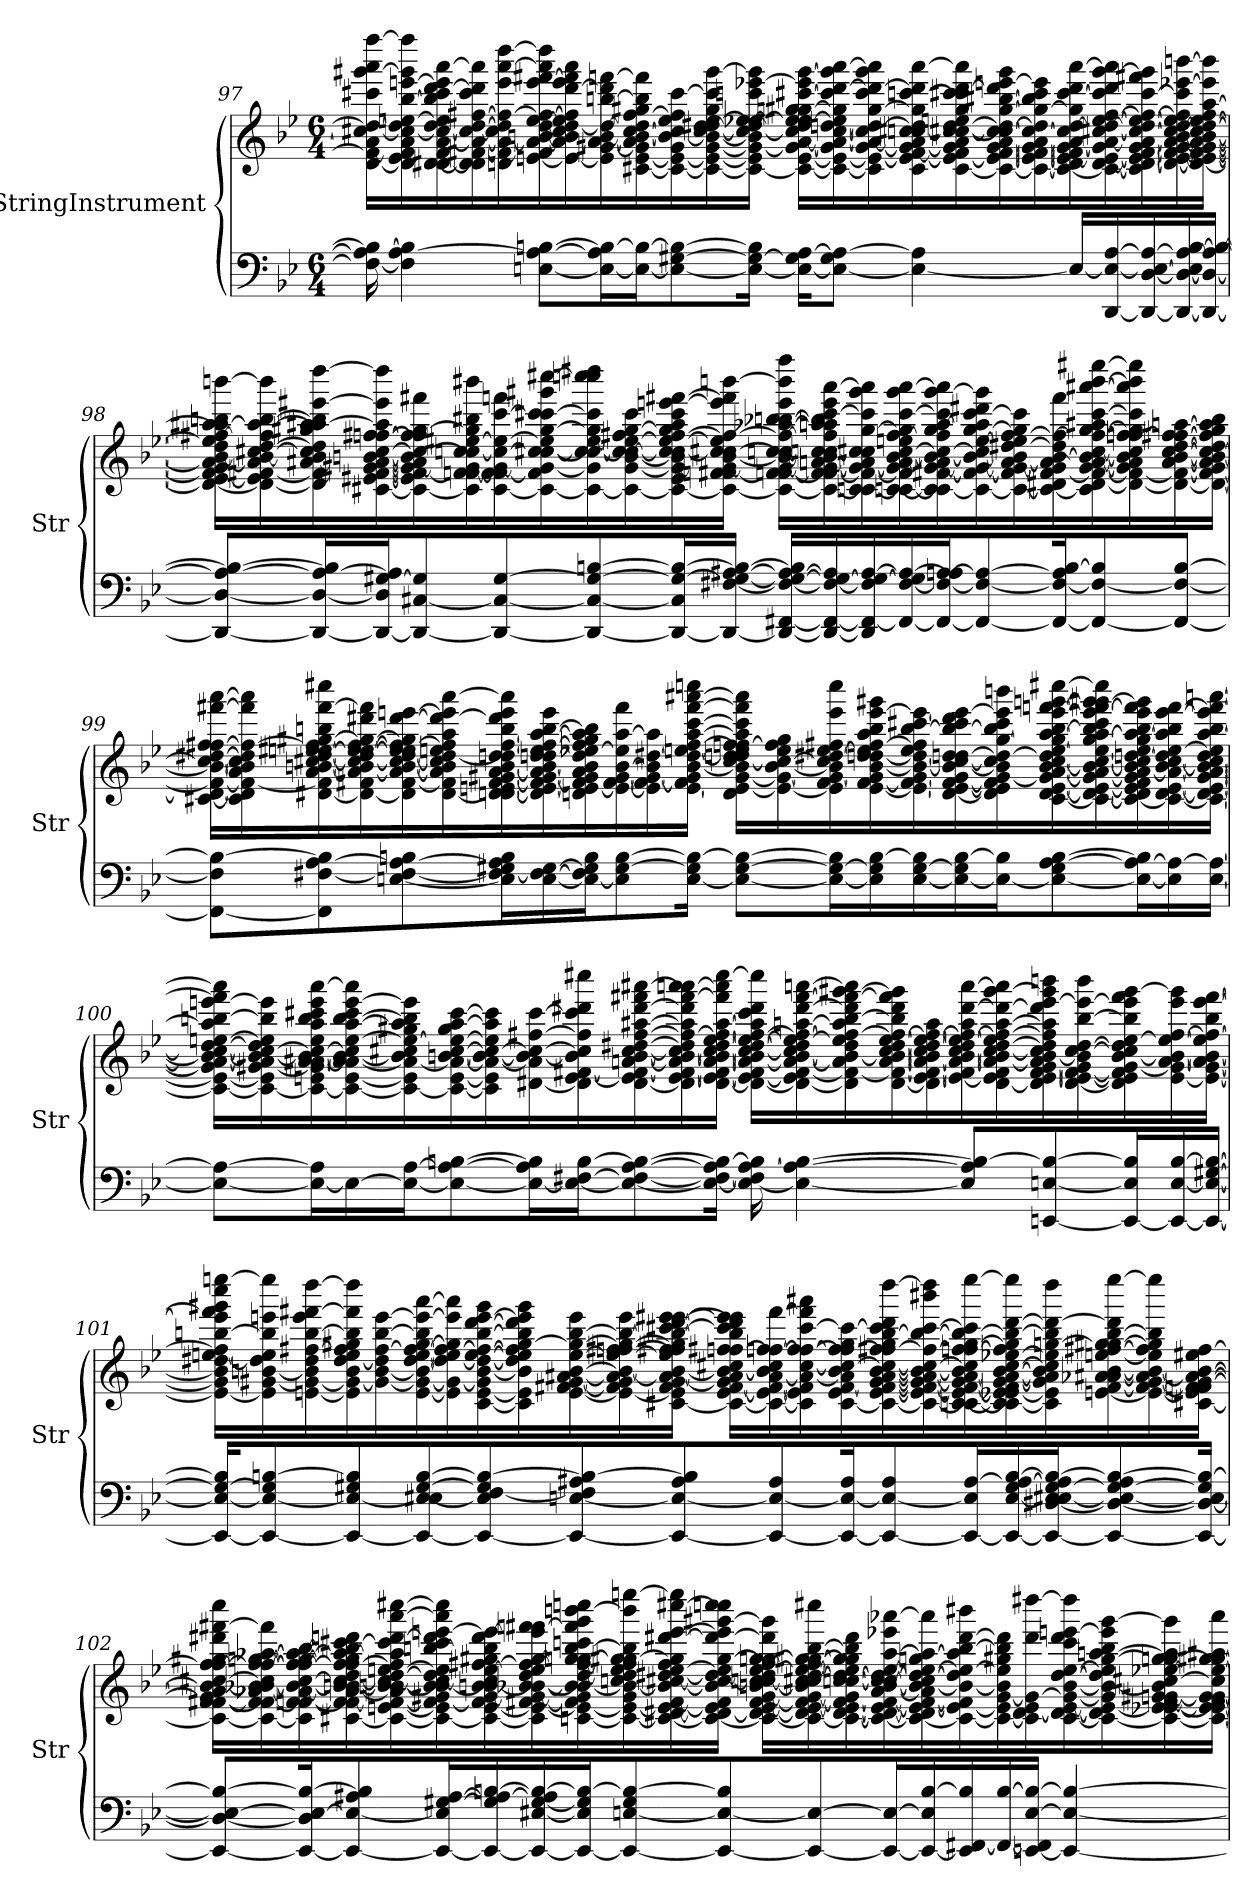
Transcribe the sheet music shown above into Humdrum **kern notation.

**kern	**kern
*part2	*part1
*staff2	*staff1
*I"StringInstrument	*I"StringInstrument
*I'Str	*I'Str
!!LO:LB:g=z
*clefF4	*clefG2
*k[b-e-]	*k[b-e-]
*M6/4	*M6/4
=97	=97
16F#\_ 16A\] 16B\_	[16d\ 16f#\_ 16a\] [16cc#X\ 16dd\_ 16ccc#X\ [16ggg#X\ 16aaa\ [16ffff\LL
4F#\] [4A\ 4B\]	16d\] 16e-\ 16f#\_ 16a\ 16cc#\_ 16dd\] [16een\ [16bb-\ [16eeen\ 16ggg#\] 16ffff\]
.	[16d\ [16d#X\ 16f#\] [16a\ 16cc#\_ 16dd\ 16ee\] 16bb-\] 16ccc#\ [16ddd\ 16eee\] [16aaa\
.	16d\] 16d#\] [16f#X\ 16a\_ 16cc#\_ [16dd\ [16ff#X\ 16ccc#\ 16ddd\] 16aaa\]
.	16dn\ 16f#\_ 16a\_ 16cc#\] 16dd\] 16ff#\_ 16eee\ [16aaa\ [16dddd\
[8En\ 8A\_ [8Bn\L	[16en\ 16f#\] 16a\_ [16bn\ [16dd\ [16ee\ 16ff#\_ 16eee\ [16fff#X\ 16aaa\] 16dddd\]
.	16e\_ 16a\_ 16b\] 16cc#\ 16dd\_ 16ee\] 16ff#\] [16ddd\ 16eee\ 16fff#\] 16aaa\
16E\_ 16A\] 16B\_L	16e\] [16g#X\ 16a\_ [16b\ 16dd\_ [16bbn\ 16ddd\] [16fffn\
16E\_ 16B\_J	[16c#X\ [16e\ 16g#\] 16a\] 16b\_ [16cc#\ 16dd\] [16ff#\ 16gg#X\ 16bb\] 16fff\]
8E\_ [8G#X\ 8B\_	16c#\_ 16e\_ 16g#\ 16b\_ 16cc#\] 16ee\ 16ff#\] [16ccc#\
.	16c#\_ 16e\_ [16g#\ 16b\_ [16cc#\ [16dd\ 16dd#X\ [16ee\ 16gg#\ 16ccc#\] [16ggg#\
16E\_ 16G#\_ 16B\]Jk	16c#\_ 16e\] 16g#\_ 16b\] 16cc#\_ 16dd\_ [16ee-X\ 16ee\_ 16cccn\ [16eee-X\ 16ggg#\]JJ
16E\_ 16G#\] [16A\KL	16c#\_ [16e\ 16g#\_ [16a\ 16cc#\] 16dd\] 16ee-\] 16ee\_ 16ggn\ [16gg#X\ [16ccc#X\ 16eee-\] [16ggg#\LL
8E\_ 8G#\ 8A\_J	16c#\_ 16e\_ 16g#\] 16a\_ [16cc#\ [16ddn\ 16ee\] 16gg#\] 16ccc#\] [16ddd\ 16ggg#\] [16aaa\
.	16c#\] 16e\_ [16g#\ 16a\_ 16cc#\] 16dd\_ [16gg#\ 16ccc#\ 16ddd\_ 16ggg#\ 16aaa\]
4E\_ 4A\]	16c#\ 16e\_ [16f#\ 16g#\_ 16a\] [16ccn\ 16cc#X\ 16dd\] 16gg#\] [16cccn\ 16ddd\] [16aaa\
.	[16c#\ 16e\_ 16f#\] 16g#\] 16a\ 16cc\_ [16cc#X\ [16dd\ 16een\ 16gg#\ 16ccc\] 16ccc#X\ [16ddd\ 16aaa\]
.	16c#\_ 16e\_ [16f#\ [16g#\ [16a\ 16cc\] 16cc#\_ 16dd\_ [16gg#\ [16bb#X\ 16ddd\] [16eeen\ 16ggg#\
.	16c#\_ 16e\_ 16f#\_ 16g#\_ 16a\_ 16cc#\_ 16dd\] 16gg#\_ 16bb#\] 16ccc#\ 16eee\]
16E/LL_	16c#\_ 16d\ 16e\_ 16f#\] 16g#\_ 16a\] 16cc#\] [16dd\ 16gg#\] [16ccc#\ 16ddd\ [16aaa\
[16DD/ 16E/_ [16A/	16c#\_ [16d\ 16e\_ 16g#\] [16a\ [16cc#X\ 16dd\_ [16ee\ [16ff#\ 16ccc#\] 16ddd\ [16ggg#\ 16aaa\]
16DD/_ [16D/ 16E/_ 16A/_	16c#\] 16d\_ 16e\_ [16f#\ [16g#\ 16a\_ 16cc#\_ 16dd\] 16ee\_ 16ff#\_ [16ccc#\ 16fff#X\ 16ggg#\]
16DD/_ 16D/_ 16E/] 16A/_ [16B/	16d\_ 16e\_ 16f#\_ 16g#\] 16a\_ [16b\ 16cc#\_ [16dd\ 16ee\] 16ff#\] 16ccc#\] [16eee-X\ [16bbbn\
16DD/_ 16D/_ 16A/_ 16B/_JJ	16d\_ 16e\_ 16f#\_ [16g#\ 16a\_ 16b\_ 16cc#\] 16dd\_ [16ee\ 16ff#\ [16aa\ 16eee-\] 16bbb\]JJ
!!LO:LB:g=z
=98	=98
8DD/_ 8D/_ 8A/_ 8B/_L	16d\_ 16e\_ 16f#\] 16g#\] 16a\_ 16b\_ 16dd\] 16ee\] [16ff#X\ 16aa\_ 16aa#X\ 16bbn\ [16bbbn\LL
.	16d\_ 16e\] [16f#X\ 16a\] 16b\_ [16cc#X\ [16dd\ 16ff#\] 16aa\_ [16bb\ 16bbb\]
16DD/_ 16D/_ 16A/_ 16B/]L	16d\] 16f#\_ [16a#X\ 16b\] 16cc#\] 16dd\] 16gg#X\ 16aa\] [16aa#X\ 16bb\] [16eee#X\ [16dddd\
16DD/_ 16D/] [16G#X/ 16A/]J	[16c#X\ [16e#X\ 16f#\_ [16g#X\ 16a#\_ [16bn\ [16cc#\ [16ffn\ [16ff#X\ 16aa#\] 16eee#\] 16dddd\]
8DD/_ [8C#X/ 8G#/]	16c#\_ 16e#\] 16f#\_ 16g#\_ 16a#\] 16b\] 16cc#\_ 16ff\] 16ff#\] [16gg#\ 16fff#X\
.	16c#\] [16fn\ 16f#\_ 16g#\] [16ccn\ 16cc#\] [16ee#X\ 16gg#\] 16bb#X\ 16bbb#X\
8DD/_ 8C#/_ [8G#/	[16c#\ 16f\_ 16f#\] [16g#\ 16cc\_ 16ee#\_ [16ccc\ 16fffn\
.	16c#\_ 16f\] 16g#\_ 16cc\_ [16cc#X\ 16ee#\] [16gg#\ 16ccc\] [16ccc#X\ 16ggg#X\ [16cccc#X\
8DD/_ 8C#/_ 8G#/_ [8Bn/	16c#\_ 16g#\] 16cc\_ 16cc#\_ [16ee#\ 16gg#\] 16ccc#\] 16ccccn\ 16cccc#\] 16dddd#X\
.	16c#\_ [16g#\ [16b\ 16cc\_ 16cc#\_ 16ee#\_ 16ff#X\ [16gg#\ 16ccc#\
16DD/_ 16C#/] 16G#/_ 16B/_L	16c#\_ 16e#\ 16g#\_ 16b\] 16cc\_ 16cc#\] 16ee#\_ [16ff#\ 16gg#\] 16aa#\ 16ccc#\ [16eeen\ [16fff#X\
16DD/_ [16F#X/ 16G#/_ [16A#X/ 16B/_JJ	16c#\_ 16fn\ [16f#X\ 16g#\_ [16b\ 16cc\] [16cc#X\ 16ee#\] 16ff#\_ 16eee\] 16fff#\] [16bbbn\JJ
16DD/_ [16FF#X/ 16F#/_ 16G#/_ 16A#/_ 16B/]LL	16c#\_ [16fn\ 16f#\_ 16g#\_ 16b\_ 16ccn\ 16cc#\_ 16ff#\_ [16aa-X\ 16bb-X\ [16bbn\ 16eee\ 16bbb\] 16ffff\LL
16DD/_ 16FF#/_ 16F#/_ 16G#/_ 16A#/]	16c#\_ 16f\] 16f#\_ 16g#\_ [16an\ 16b\] [16ccn\ 16cc#\] 16ff#\] 16aa-\] 16aan\ 16bb\] [16ccc#\ 16eee\ [16aaa\
16DD/] 16FF#/_ 16F#/] 16G#/_ [16A#/	16cn\ 16c#\_ 16f#\_ 16g#\_ 16a\] 16cc\] 16cc#X\ [16gg#\ 16ccc#\] 16ggg#\ 16aaa\]
16FF#/_ [16F#/ 16G#/] 16A#/_	[16cn\ 16c#\_ 16f#\] 16g#\] [16a\ [16b\ [16cc#\ 16een\ [16ff#\ 16gg#\] [16ccc#\ 16ggg#\ [16aaa\
16FF#/_ 16F#/_ [16An/ 16A#/]J	16c\] 16c#\_ [16f#X\ [16g#\ 16a\] 16b\_ 16cc#\_ 16ff#\] 16gg#\ [16aa\ 16ccc#\] [16ggg#\ 16aaa\]
8FF#/_ 8F#/_ 8A/_	16c#\_ 16f#\_ 16g#\_ 16b\_ 16cc#\] [16ee\ [16gg#\ 16aa\] [16ccc#\ 16ddd#X\ 16ggg#\]
.	16c#\_ 16f#\] 16g#\_ [16a\ 16b\] [16dd#X\ 16ee\] [16ff#\ 16gg#\] 16ccc#\]
16FF#/_ 16F#/_ 16A/] [16B/K	16c#\_ 16d#X\ [16f#\ 16g#\] 16a\_ [16b\ 16dd#\] 16ff#\_ 16fff#\
8FF#/_ 8F#/_ 8B/]	16c#\] [16d#\ 16f#\_ [16g#\ 16a\_ 16b\_ [16cc#\ 16ff#\_ [16gg#\ 16aa#X\ [16ccc#\ [16aaa#X\ [16bbb\ [16eeee#X\
.	16d#\_ 16f#\_ 16g#\] 16a\] 16b\] 16cc#\] [16ffn\ 16ff#\] 16gg#\] 16ccc#\] 16aaa#\] 16bbb\] 16eeee#\]
8FF#/_ 8F#/_ [8B/J	16d#\_ 16f#\_ [16a\ [16b\ [16cc#\ [16dd#\ 16ff\_ 16ff#X\ [16aan\
.	16d#\_ 16f#\_ 16g#\ 16a\] 16b\_ 16cc#\_ 16dd#\] 16ff\] 16gg#\ 16aa\] 16bb\JJ
!!LO:LB:g=z
=99	=99
8FF#\_ 8F#\] 8B\_L	[16c#X\ 16d#\_ 16f#\_ 16b\_ 16cc#\_ [16dd#X\ 16ff\ [16ff#X\ [16fff#X\ [16aaa\LL
.	16c#\] 16d#\] 16f#\_ 16a\ 16b\] 16cc#\] 16dd#\] 16ff#\_ 16fff#\] 16aaa\]
8FF#\] [8F#X\ [8A\ 8B\]	[16d#X\ 16f#\] [16a\ [16bn\ [16cc#X\ [16dd#\ [16een\ [16ee#X\ 16ff#\] [16gg#X\ 16bbn\ [16fff#\ 16cccc#X\
.	16d#\_ 16f#X\ 16a\_ 16b\] 16cc#\_ 16dd#\] 16ee\_ 16ee#\_ [16ff#\ 16gg#\_ 16ddd#X\ 16fff#\]
[8En\ 8F#\_ 8A\_ 8Bn\	16d#\] [16f#\ 16a\_ [16b\ 16cc#\_ [16dd#\ 16ee\] 16ee#\] 16ff#\_ 16gg#\] [16ddd#\ [16eeen\
.	[16d#\ 16f#\] 16a\] 16b\] 16cc#\] 16dd#\_ 16een\ 16ff#\] 16aa\ 16ddd#\_ 16eee\] [16aaa\
16E\] 16F#\_ 16G#X\ 16A\] 16B\L	[16dn\ 16d#\] [16en\ [16f#\ [16g#X\ [16a\ [16b\ 16ddn\ 16dd#\_ [16ff#\ 16bb\ 16ddd#\] 16eee\ 16aaa\]
[16E\ 16F#\_ [16G#\	16d\] 16e\_ 16f#\_ 16g#\_ 16a\] 16b\_ [16ddn\ 16dd#\] 16ee\ 16ff#\_ [16aa\ [16bb\ 16eee\
16E\_ 16F#\] 16G#\] 16B\J	16dn\ 16e\_ 16f#\] 16g#\] 16a\ 16b\] 16dd\] [16ee-X\ 16ff#\] 16gg#\ 16aa\] 16bb\]
8E\] [8G#\ [8B\	16e\_ [16f#\ [16g#\ [16b\ 16ee-\] [16aa\ 16fff#\
.	16e\] 16f#\_ 16g#\_ 16b\] [16dd#X\ 16aa\]
[16E\ 16G#\] 16B\_Jk	[16e\ 16f#\] 16g#\] [16b\ 16dd#\_ [16een\ [16ff#\ [16aa\ [16ccc\ [16fff#\ [16aaa#X\ 16ccccn\JJ
8E\_ [8G#\ 8B\_L	16d\ 16e\_ [16g#\ 16b\] [16cc#\ 16ddn\ 16dd#\] 16ee\] 16ffn\ 16ff#\_ 16aa\] 16ccc\] 16fff#\] 16aaa#\]LL
.	16e\_ 16g#\_ [16b\ 16cc#\_ 16ee\ 16ff#\] 16gg#\
16E\_ 16G#\_ 16B\]L	16e\] 16f#\ 16g#\_ 16b\] 16cc#\] [16dd#X\ [16ee\ 16ff#X\ 16eee\ 16cccc\
16E\] 16G#\] [16B\	[16e\ [16f#\ 16g#\] [16b\ 16ddn\ 16dd#\_ 16ee\] [16ff#\ 16aa\ 16bb\ [16eee\ 16ggg#X\
[16E\ [16G#\ 16B\]	16e\_ 16f#\] [16g#\ 16b\_ 16dd#\_ 16ee\ 16ff#\] [16bb\ [16ccc#X\ 16eee\]
16E\_ 16G#\] [16B\	[16d\ 16e\_ [16f#\ 16g#\] 16b\_ [16cc#\ [16ddn\ 16dd#\] 16bb\_ 16ccc#\] 16ddd#\ [16eee\
16E\_ 16B\]J	16d\] 16e\] 16f#\] [16g#\ 16b\] 16cc#\] 16dd\_ [16gg#\ 16bb\] 16ccc#\ 16eee\] 16bbbn\
8E\_ 8G#\ [8A\ [8B\	[16c#\ [16d\ [16e\ 16g#\_ [16a\ [16b\ [16cc#\ 16dd\] [16ee\ 16gg#\] [16aa\ [16bb\ [16eee\ [16fffn\ [16gggn\ [16cccc#X\
.	16c#\_ 16d\_ 16e\_ 16g#\_ 16a\] 16b\_ 16cc#\_ 16ee\_ [16gg#\ 16aa\_ 16bb\] 16ccc#\ 16eee\_ 16fff\_ 16ggg\_ 16ggg#X\ 16cccc#\]
16E\_ 16A\_ 16B\]L	16c#\_ 16d\] 16e\] 16f#\ 16g#\] [16a\ 16b\] 16cc#\] [16ddn\ 16ee\] 16gg#\] 16aa\_ 16bb\ 16eee\] 16fff\] 16ggg\]
16E\] 16A\_	16c#\_ [16d\ [16e\ 16a\_ [16b\ [16cc#\ 16dd\] [16ee\ 16aa\] 16bb\ [16eee\ [16fff\
[16E\ 16A\_JJ	16c#\_ 16d\] 16e\_ [16g#\ 16a\_ 16b\_ 16cc#\_ 16dd\ 16ee\] [16aa\ 16bb\ 16eee\] 16fff\_ [16aaan\JJ
!!LO:LB:g=z
=100	=100
8E\_ 8A\_L	16c#\_ 16e\_ 16g#\] 16a\_ 16b\_ 16cc#\_ [16dd\ [16een\ 16aa\] [16bbn\ [16eeen\ 16fff\] 16aaa\]LL
.	16c#\_ 16e\] [16g#X\ 16a\] 16b\_ 16cc#\_ 16dd\] 16ee\] 16bb\] 16eee\]
16E\_ 16A\]L	16c#\_ 16en\ 16g#\] [16a\ [16a#X\ 16b\_ 16cc#\_ 16ee\ 16aa\ 16bb\ 16ccc#X\ 16eee\ [16aaa\
16E\_	16c#\_ [16e\ 16a\_ 16a#\] 16b\_ 16cc#\] [16ee\ [16aa\ [16bb\ 16ccc#\ [16eee\ 16aaa\]
16E\_ [16A\J	16c#\_ 16e\] 16a\_ 16b\] 16cc#X\ 16ee\_ 16gg#X\ 16aa\] 16bb\] 16eee\]
8E\_ 8A\_ [8Bn\	16c#\_ [16e\ 16a\_ [16bn\ [16cc#\ 16ee\_ 16gg#\ [16aa\ [16ccc#\
.	16c#\] 16e\] 16a\_ 16b\_ 16cc#\_ 16ee\] 16aa\] 16ccc#\]
16E\_ 16A\] 16B\]L	[16d#X\ 16a\] 16b\_ 16cc#\_ [16ff#X\ [16ccc#\
16E\_ [16F#X\ [16B\J	16d#\] [16e\ [16f#X\ 16b\] 16cc#\] 16ff#\] 16ccc#\] 16ddd#X\ 16cccc#X\
8E\_ 8F#\_ [8A\ 8B\_	[16d#\ 16e\] 16f#\_ [16an\ [16b\ [16cc#\ [16dd#X\ [16ff#\ [16aa#X\ [16ddd#\ 16fff#X\ [16aaa#X\
.	16d#\] [16e\ 16f#\_ 16a\] 16b\_ 16cc#\_ 16dd#\] 16ff#\_ 16aa#\] 16ddd#\] [16fff#\ [16aaan\ 16aaa#\]
16E\_ 16F#\_ 16A\] 16B\_Jk	[16d#\ 16e\_ 16f#\] [16a\ 16b\_ 16cc#\_ [16dd#\ [16ee\ 16ff#\] [16aa#\ 16fff#\] 16aaa\] [16cccc#\JJ
16E\_ 16F#\] [16A\ 16B\]	16d#\_ 16e\_ 16f#\ 16a\_ 16b\] 16cc#\_ 16dd#\_ 16ee\_ [16ff#\ 16aa#\] 16ccc#\ 16ddd#\ 16cccc#\]LL
4E\_ 4A\_ [4B\	16d#\_ 16e\] [16f#\ 16a\_ [16b\ 16cc#\] 16dd#\] 16ee\_ 16ff#\_ [16aan\ [16ddd#\ [16fff#\ [16aaan\
.	16d#\] 16f#\_ 16a\] 16b\_ 16dd#\ 16ee\] 16ff#\_ 16aa\] [16bb\ 16ddd#\] 16fff#\_ [16ggg#X\ 16aaa\]
.	[16d#\ 16f#\_ [16a\ 16b\_ [16cc#\ [16dd#\ [16ee\ 16ff#\_ 16bb\] 16ddd#\ 16fff#\] 16ggg#\]
.	16d#\] [16e\ 16f#\_ 16a\_ 16b\] 16cc#\] 16dd#\_ 16ee\_ 16ff#\_ 16aa\
8E/] 8A/] 8B/_L	16e\_ 16f#\] 16a\_ [16b\ [16cc#\ 16dd#\] 16ee\_ 16ff#\_ 16aa\ [16ddd#\ [16aaa\
.	[16d#\ 16e\] 16f#\ 16a\_ 16b\] 16cc#\_ [16dd#\ 16ee\] 16ff#\_ [16aa\ 16ddd#\_ [16ggg#\ 16aaa\]
[8EEn/ [8En/ 8B/_	16d#\] [16e\ [16f#\ [16g#\ 16a\] [16b\ 16cc#\] 16dd#\] 16ff#\] 16aa\] 16ddd#\] [16eee\ 16ggg#\] 16bbbn\
.	[16d#\ 16e\_ 16f#\_ 16g#\] 16b\] [16cc#\ [16dd#\ [16bb\ 16eee\_ 16bbb\
16EE/_ 16E/] 16B/]L	16d#\] 16e\] 16f#\] [16g#\ [16b\ 16cc#\] 16dd#\] [16ee\ 16bb\] 16eee\] 16fff#\ [16ggg#\
16EE/_ [16E/ [16B/	[16e\ 16g#\] [16a\ 16b\_ 16ee\_ [16ff#\ 16eee\ 16ggg#\]
16EE/_ 16E/_ [16G#X/ 16B/_JJ	16e\_ [16g#\ 16a\] 16b\_ 16ee\] 16ff#\_ 16bb\ [16eee\ [16fff#\JJ
!!LO:LB:g=z
=101	=101
16EE/_ 16E/_ 16G#/_ 16B/]KL	16e\_ 16g#\] 16b\] [16dd#X\ [16een\ 16ff#\] [16bbn\ 16eee\] 16fff#\] 16ggg#X\ 16cccc\ [16eeeen\LL
8EE/_ 8E/_ 8G#/] [8Bn/	16e\] [16g#X\ [16bn\ 16dd#\] 16ee\] 16bb\] 16eeen\ 16eeee\]
.	[16en\ 16g#\_ 16b\] 16dd#\ [16ff#X\ [16bb\ 16eee\ [16fff#X\ [16dddd\
8EE/_ 8E/_ 8G#X/ 8B/]	16e\] 16g#\_ 16b\ [16dd#\ 16ee\ 16ff#\] 16gg#X\ 16bb\] 16fff#\] 16dddd\]
.	16g#\_ [16b\ 16dd#\] [16ff#\ [16bb\ [16eee\
8EE/_ 8E/_ 8E#X/ [8G#/ [8B/	[16e\ 16g#\_ 16b\] [16dd#\ [16ee\ 16ff#\_ [16gg#\ 16bb\] 16eee\_ [16aaa\
.	16e\] 16g#\_ 16dd#\_ 16ee\] 16ff#\_ 16gg#\] 16eee\] 16aaa\]
8EE/_ 8E/] [8F/ 8G#/] 8B/_	[16c\ [16e\ 16g#\] [16b\ 16dd#\_ [16ee\ 16ff#\_ [16bb\ [16ddd\ [16eee\ 16ggg#\
.	16c\] 16e\] 16b\] 16dd#\] 16ee\] 16ff#\] [16gg#\ 16bb\] 16ddd\] 16eee\] 16ggg#\
8EE/_ [8En/ 8F/] 8A#X/ 8B/_	[16e\ [16f#X\ [16g#\ [16a#X\ [16b\ [16ee\ 16gg#\_ [16bb\ 16eee\
.	16e\_ 16f#\] 16g#\] 16a#\_ 16b\_ 16ee\_ [16ffn\ 16ff#X\ 16gg#\_ 16bb\_ 16eee\
8EE/_ 8E/_ 8A#/ 8B/]	[16c#X\ 16e\] 16f#\ [16g#\ 16a#\_ 16b\_ 16ee\] 16ff\] 16ff#X\ 16gg#\] 16bb\_ [16ccc#X\ [16ddd\ [16eee\ [16eee#X\JJ
.	16c#\_ [16e\ [16f#\ 16g#\] 16a#\] 16b\_ 16cc#X\ 16ffn\ [16ff#X\ 16bb\] 16ccc#\] 16ddd\] 16eee\] 16eee#\]LL
8EE/_ 8E/_ 8A#/	16c#\_ 16e\_ 16f#\_ [16a#\ 16b\] 16cc#\ [16ffn\ 16ff#\_ [16fff#\
.	16c#\] 16e\] 16f#\] 16a#\_ [16cc#\ 16ff\_ 16ff#\_ [16ccc#\ 16fff#\] 16aaa#X\
16EE/_ 16E/_ 16A#/K	[16c#\ 16e\ [16f#\ 16a#\] 16b\ 16cc#\_ 16ff\_ 16ff#\] 16gg#\ 16ccc#\_
8EE/_ 8E/_ 8A#/	16c#\_ [16e\ 16f#\_ [16g#\ [16a#\ [16b\ 16cc#\_ 16ff\] [16ff#X\ 16gg#\ [16bb\ 16ccc#\] 16ddd\ [16dddd\
.	16c#\_ 16e\_ 16f#\_ 16g#\_ 16a#\_ 16b\_ 16cc#\_ 16ff#\_ 16bb\_ [16ccc#\ 16bbb#X\ 16dddd\]
16EE/_ 16E/] [16A#/L	[16cn\ 16c#\_ 16e\_ 16f#\_ 16g#\] 16a#\_ 16b\] 16cc#\] [16ffn\ 16ff#\] [16gg#\ 16bb\_ 16ccc#\] [16eeee\
16EE/_ [16E/ 16G#/ 16A#/_ [16B/	16c\] 16c#\_ 16e-X\ 16e\_ 16f#\] [16g#\ 16a#\_ [16b\ [16cc#\ [16ee-X\ 16ff\] 16gg#\] 16bb\_ [16ddd\ 16eeee\]
16EE/_ [16D#X/ 16E/_ 16E#X/ [16G#/ 16A#/] 16B/_J	16c#\] 16e\] 16g#\] 16a#\] 16b\] 16cc#\] 16ee-\] [16ggn\ 16bb\] 16ddd\_ 16dddd\
8EE/_ 8D#/_ 8E/_ 8G#/_ 8A#/ 8B/_	[16en\ [16f#\ 16a-X\ [16a#X\ [16b\ [16een\ [16ff#X\ 16gg\] [16gg#X\ [16bb\ 16ddd\] [16eeee\
.	16e\_ 16f#\_ [16g#\ 16a#\_ 16b\_ 16ee\] 16ff#\] 16gg#\] 16bb\] 16eeee\]
16EE/_ 16D#/_ 16E/_ 16G#/] 16B/_Jk	[16c#X\ 16e\] 16fn\ 16f#\] 16g#\_ 16a#\_ 16b\_ 16ee#X\ [16ff#\JJ
!!LO:PB:g=z
=102	=102
8EE/_ 8D#/_ 8E/_ 8B/_L	16c#\_ [16f\ [16f#X\ 16g#\] 16a#\] 16b\_ [16cc#X\ [16ff\ 16ff#\_ 16gg#X\ 16ddd#X\ [16fff#X\ 16cccc\LL
.	16c#\_ 16f\] 16f#\_ [16a-X\ [16b-X\ 16b\] 16cc#\] 16ff\_ 16ff#\_ [16ggn\ [16aa-X\ 16fff#\]
16EE/_ 16D#/] 16E/_ 16B/_K	16c#\] [16fn\ 16f#\_ 16a-\_ 16b-\_ [16cc#\ 16ff\_ 16ff#\_ 16gg\_ 16aa-\_ [16bb-\
8EE/_ 8E/_ 8A#X/ 8B/]	[16c#X\ 16f\] 16f#\_ 16a-\_ 16b-\_ 16bn\ 16cc#\_ 16dd\ 16ff\_ 16ff#\] 16gg\] 16aa-\_ 16bb-\] [16ccc#X\ 16dddn\
.	16c#\_ [16en\ 16f#\_ 16a-\] 16b-\_ [16bn\ 16cc#\_ [16dd\ [16een\ 16ff\] 16aa-\] 16ccc#\] [16ddd\ [16aaa\ [16cccc#X\
16EE/_ 16E/] [16G#X/ [16A#/L	16c#\_ 16e\] 16f#\_ 16g#X\ 16b-\_ 16b\] 16cc#\_ 16dd\] 16ee\] [16bbn\ 16ccc#\ 16ddd\] [16eeen\ 16aaa\] 16cccc#\]
16EE/_ 16G#/] 16A#/_ [16Bn/	16c#\_ [16e\ 16f#\] [16g#\ 16b-\] [16bn\ 16cc#\] [16ee\ [16ff#X\ 16gg#X\ 16bb\] 16ddd\ 16eee\_
16EE/_ [16E#X/ [16G#/ 16A#/] 16B/_	16c#\] 16e\_ [16f#X\ 16g#\_ [16b-X\ 16b\_ 16dd\ 16ee\] 16ff#\_ [16gg#\ 16eee\] 16fffn\ [16fff#X\
16EE/_ 16E#/] 16G#/] 16B/_J	[16cn\ 16e\_ 16f#\] 16g#\] 16b-\] 16b\_ [16dd\ 16ff#\_ [16ggn\ 16gg#\] [16bb\ 16cccn\ 16fff#\] 16ggg\ [16bbbn\ 16ccccn\
8EE/_ [8En/ 8G#/ 8B/_	16c\_ 16e\_ 16g#\ 16b\_ 16ccn\ 16dd\] 16ee\ 16ff#\] 16gg\] [16gg#X\ 16bb\] 16bbb\] [16eeeen\
.	16c\_ [16d#X\ 16e\_ [16f#\ 16b\_ [16cc#X\ [16dd#X\ [16ee\ 16ff#\ 16gg#\] [16ddd#X\ [16eee\ [16cccc#X\ 16eeee\]
8EE/_ 8E/_ 8B/]	16c\_ 16d#\_ 16e\] 16f#\] 16b\] 16cc#\_ 16dd#\_ 16ee\] [16gg#\ 16ddd#\_ 16eee\] [16ggg#X\ 16ccccn\ 16cccc#\]JJ
.	16c\_ 16d#\_ [16e\ [16f#\ [16g#\ [16bn\ [16ccn\ 16cc#\] 16dd#\] [16ee\ [16ff#\ [16ggn\ 16gg#\] 16ddd#\] 16ggg#\]LL
8EE/_ 8E/_	16c\_ 16d#\] 16e\_ 16f#\_ 16g#\_ 16b\] 16cc\] [16cc#X\ [16dd#\ 16ee\_ 16ff#\] 16gg\_ [16gg#X\ [16bb\ 16cccc#X\
.	16c\_ [16d#\ 16e\] 16f#\_ 16g#\] [16ccn\ 16cc#\_ 16dd#\_ 16ee\] 16gg\] 16gg#\] 16bb\] 16ddd#\
16EE/_ 16E/_L	16c\_ 16d#\_ [16e\ 16f#\_ [16a-\ [16b\ 16cc\] 16cc#\_ 16dd#\_ [16ee\ [16aa-\ 16eee-X\ [16aaa-X\
16EE/_ 16E/] [16B/	16c\_ 16d#\] 16e\_ 16f#\_ 16a-\] 16b\_ 16cc#\] 16dd#\_ 16ee\_ 16ggn\ 16aa-\_ 16aaa-\]
16EE/] [16FF#X/ 16B/]	16c\_ 16e\_ 16f#\] 16b\_ 16dd#\] 16ee\_ 16aa-\] [16bb\ [16ddd#\ 16bbb#X\
16FF#/_ [16B/	16c\_ 16e\] [16g#\ 16b\] 16ee\] 16gg#X\ 16bb\] 16ddd#\]
[16EEn/ 16FF#/] [16E/ 16B/_JJ	16c\] [16d#\ 16e\ 16g#\_ 16ddd#\ [16dddd#X\
4EE/_ 4E/_ 4B/_	[16c\ 16d#\_ [16e\ 16g#\_ [16b\ [16dd#\ [16ee\ 16ccc\ 16ddd#\ [16eeen\ 16dddd#\]
.	16c\_ 16d#\] 16e\_ 16g#\] 16b\_ 16dd#\] 16ee\] [16gg#\ [16aan\ 16bb\ 16eee\] [16ggg#\
.	16c\_ [16e-X\ 16e\_ [16f#\ [16gn\ [16g#X\ 16b\] [16cc#X\ [16ee-X\ [16ggn\ 16gg#\] 16aa\] 16ggg#\]
.	16c\_ 16e-\_ 16e\] 16f#\] 16g\_ 16g#\_ 16cc#\] 16ee-\_ 16gg\] [16gg#X\ 16aa#X\ 16aaa-\JJ
=	=
*-	*-
